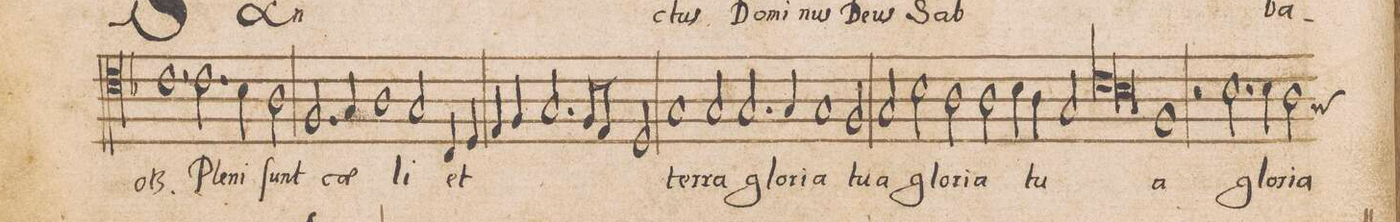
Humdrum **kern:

**kern	**text
*I"TENOR	*
*clefC4	*
*k[b-]	*
*met(c|)	*
*M2/1	*
1c	-oth.
=20	=20
2r	.
2.c\	Ple-
4B-\	-ni
2A\	ſunt
=21	=21
2.F/	cae-
4G/	.
1A	.
=22	=22
2G/	-li
4C/	et
4D/	.
4E/	.
4F/	.
2.G/	.
=23	=23
8F/L	.
8E/J	.
2D/	.
1G	ter-
=24	=24
2G/	-ra
2.G/	glo-
4G/	-ri-
1G	-a
=25	=25
2F/	tu-
2G/	-a
2B-\	glo-
=26	=26
2A\	-ri-
2A\	-a
4B-\	tu-
4A\	.
2G/	.
=27	=27
*lig	*
1c	.
1B-	.
*Xlig	*
=28	=28
1F	-a
2r	.
2.B-\	glo-
=29	=29
4B-\	-ri-
*custos:G	*
2A\	-a
*-	*-
